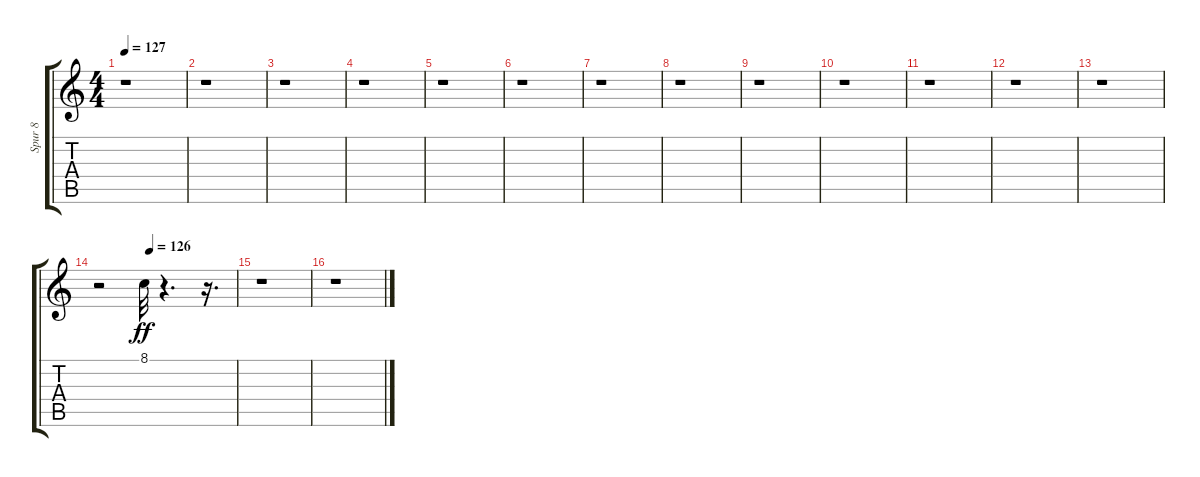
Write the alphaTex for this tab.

\track ("Spur 8" "Spur 8") {instrument tubularbells}
\staff {score tabs}
\tuning (E4 B3 G3 D3 A2 E2) {hide}
\ts (4 4)
\tempo 127
\clef g2
\ks c
r.1{dy f} |
r.1 |
r.1 |
r.1 |
r.1 |
r.1 |
r.1 |
r.1 |
r.1 |
r.1 |
r.1 |
r.1 |
r.1 |
\tempo (126 0.375)
r.2 8.1.32{dy ff} r.4{d} r.16{d} |
r.1 |
r.1
